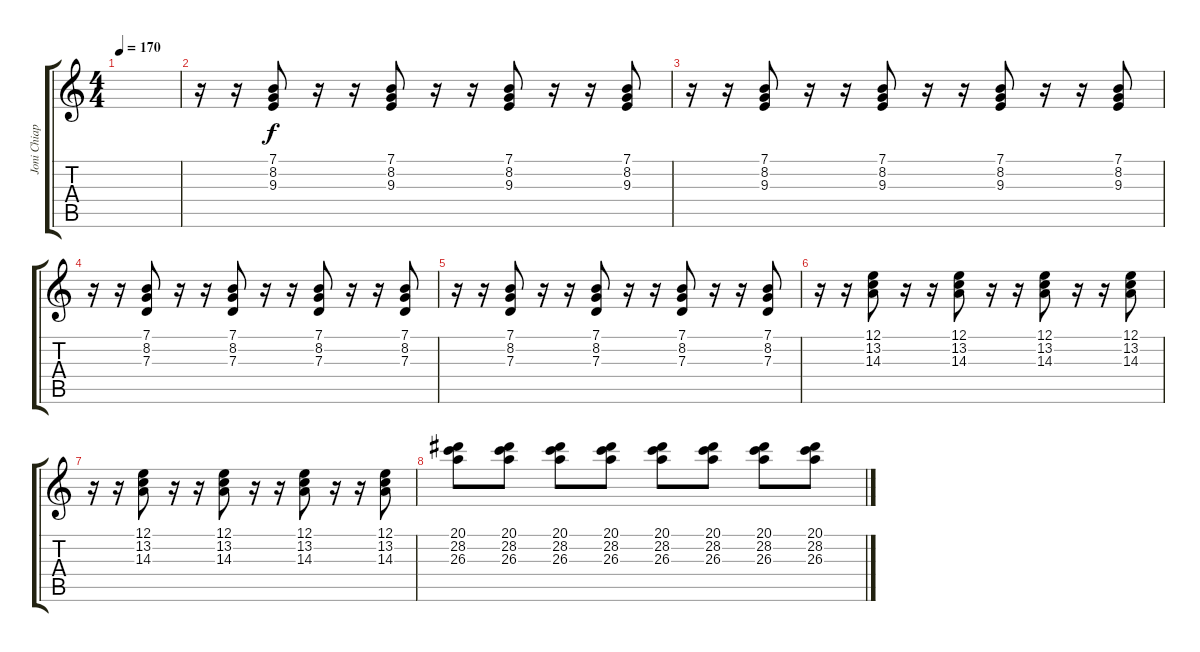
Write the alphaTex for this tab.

\track ("Joni Chiappe" "Joni Chiap") {instrument vibraphone}
\staff {score tabs}
\tuning (E4 B3 G3 D3 A2 E2) {hide}
\ts (4 4)
\tempo 170
\clef g2
\ks c
|
r.16 r.16 (7.1 8.2 9.3).8 r.16 r.16 (7.1 8.2 9.3).8 r.16 r.16 (7.1 8.2 9.3).8 r.16 r.16 (7.1 8.2 9.3).8 |
r.16 r.16 (7.1 8.2 9.3).8 r.16 r.16 (7.1 8.2 9.3).8 r.16 r.16 (7.1 8.2 9.3).8 r.16 r.16 (7.1 8.2 9.3).8 |
r.16 r.16 (7.1 8.2 7.3).8 r.16 r.16 (7.1 8.2 7.3).8 r.16 r.16 (7.1 8.2 7.3).8 r.16 r.16 (7.1 8.2 7.3).8 |
r.16 r.16 (7.1 8.2 7.3).8 r.16 r.16 (7.1 8.2 7.3).8 r.16 r.16 (7.1 8.2 7.3).8 r.16 r.16 (7.1 8.2 7.3).8 |
r.16 r.16 (12.1 13.2 14.3).8 r.16 r.16 (12.1 13.2 14.3).8 r.16 r.16 (12.1 13.2 14.3).8 r.16 r.16 (12.1 13.2 14.3).8 |
r.16 r.16 (12.1 13.2 14.3).8 r.16 r.16 (12.1 13.2 14.3).8 r.16 r.16 (12.1 13.2 14.3).8 r.16 r.16 (12.1 13.2 14.3).8 |
(20.1 28.2 26.3).8 (20.1 28.2 26.3).8 (20.1 28.2 26.3).8 (20.1 28.2 26.3).8 (20.1 28.2 26.3).8 (20.1 28.2 26.3).8 (20.1 28.2 26.3).8 (20.1 28.2 26.3).8
